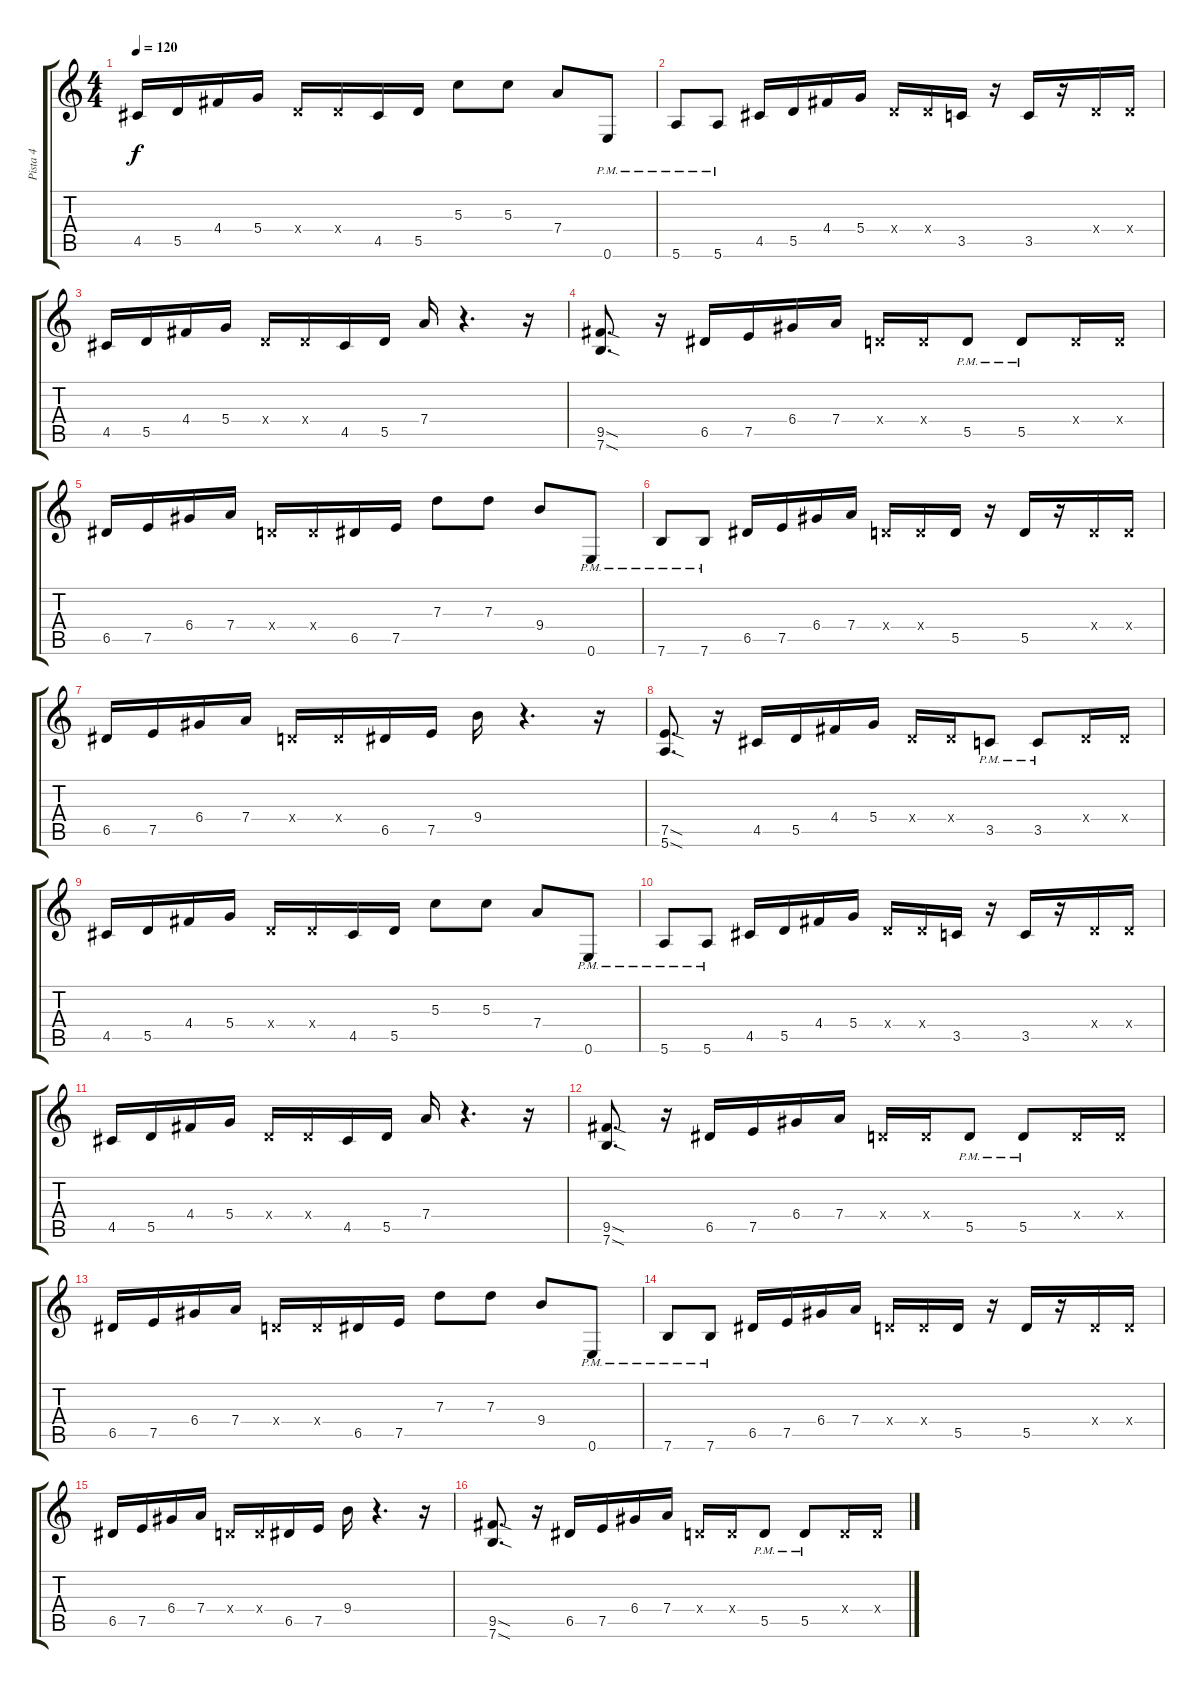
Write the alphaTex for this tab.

\track ("Pista 4" "Pista 4") {instrument overdrivenguitar}
\staff {score tabs}
\tuning (E4 B3 G3 D3 A2 E2) {hide}
\ts (4 4)
\tempo 120
\clef g2
\ks c
4.5.16{dy f} 5.5.16 4.4.16 5.4.16 0.4{x}.16 0.4{x}.16 4.5.16 5.5.16 5.3.8 5.3.8 7.4.8 0.6{pm}.8 |
5.6{pm}.8 5.6{pm}.8 4.5.16 5.5.16 4.4.16 5.4.16 0.4{x}.16 0.4{x}.16 3.5.16 r.16 3.5.16 r.16 0.4{x}.16 0.4{x}.16 |
4.5.16 5.5.16 4.4.16 5.4.16 0.4{x}.16 0.4{x}.16 4.5.16 5.5.16 7.4.16 r.4{d} r.16 |
(9.5{sod} 7.6{sod}).8{d} r.16 6.5.16 7.5.16 6.4.16 7.4.16 0.4{x}.16 0.4{x}.16 5.5{pm}.8 5.5{pm}.8 0.4{x}.16 0.4{x}.16 |
6.5.16 7.5.16 6.4.16 7.4.16 0.4{x}.16 0.4{x}.16 6.5.16 7.5.16 7.3.8 7.3.8 9.4.8 0.6{pm}.8 |
7.6{pm}.8 7.6{pm}.8 6.5.16 7.5.16 6.4.16 7.4.16 0.4{x}.16 0.4{x}.16 5.5.16 r.16 5.5.16 r.16 0.4{x}.16 0.4{x}.16 |
6.5.16 7.5.16 6.4.16 7.4.16 0.4{x}.16 0.4{x}.16 6.5.16 7.5.16 9.4.16 r.4{d} r.16 |
(7.5{sod} 5.6{sod}).8{d} r.16 4.5.16 5.5.16 4.4.16 5.4.16 0.4{x}.16 0.4{x}.16 3.5{pm}.8 3.5{pm}.8 0.4{x}.16 0.4{x}.16 |
4.5.16 5.5.16 4.4.16 5.4.16 0.4{x}.16 0.4{x}.16 4.5.16 5.5.16 5.3.8 5.3.8 7.4.8 0.6{pm}.8 |
5.6{pm}.8 5.6{pm}.8 4.5.16 5.5.16 4.4.16 5.4.16 0.4{x}.16 0.4{x}.16 3.5.16 r.16 3.5.16 r.16 0.4{x}.16 0.4{x}.16 |
4.5.16 5.5.16 4.4.16 5.4.16 0.4{x}.16 0.4{x}.16 4.5.16 5.5.16 7.4.16 r.4{d} r.16 |
(9.5{sod} 7.6{sod}).8{d} r.16 6.5.16 7.5.16 6.4.16 7.4.16 0.4{x}.16 0.4{x}.16 5.5{pm}.8 5.5{pm}.8 0.4{x}.16 0.4{x}.16 |
6.5.16 7.5.16 6.4.16 7.4.16 0.4{x}.16 0.4{x}.16 6.5.16 7.5.16 7.3.8 7.3.8 9.4.8 0.6{pm}.8 |
7.6{pm}.8 7.6{pm}.8 6.5.16 7.5.16 6.4.16 7.4.16 0.4{x}.16 0.4{x}.16 5.5.16 r.16 5.5.16 r.16 0.4{x}.16 0.4{x}.16 |
6.5.16 7.5.16 6.4.16 7.4.16 0.4{x}.16 0.4{x}.16 6.5.16 7.5.16 9.4.16 r.4{d} r.16 |
(9.5{sod} 7.6{sod}).8{d} r.16 6.5.16 7.5.16 6.4.16 7.4.16 0.4{x}.16 0.4{x}.16 5.5{pm}.8 5.5{pm}.8 0.4{x}.16 0.4{x}.16
